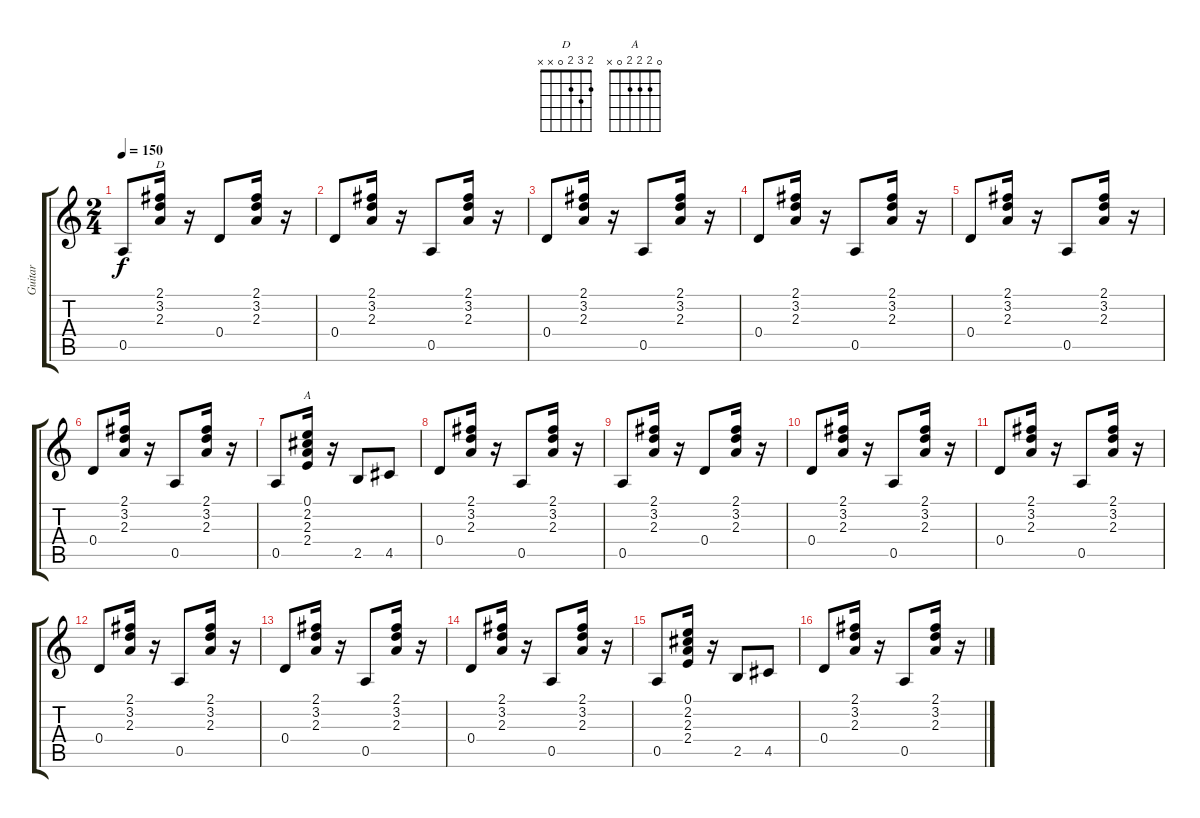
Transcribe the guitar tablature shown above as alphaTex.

\track ("Guitar" "Guitar") {instrument acousticguitarsteel}
\staff {score tabs}
\tuning (E4 B3 G3 D3 A2 E2) {hide}
\chord ("D" 2 3 2 0 x x)
\chord ("A" 0 2 2 2 0 x)
\ts (2 4)
\tempo 150
\clef g2
\ks c
0.5.8{dy f} (2.1 3.2 2.3).16{ch "D"} r.16 0.4.8 (2.1 3.2 2.3).16 r.16 |
0.4.8 (2.1 3.2 2.3).16 r.16 0.5.8 (2.1 3.2 2.3).16 r.16 |
0.4.8 (2.1 3.2 2.3).16 r.16 0.5.8 (2.1 3.2 2.3).16 r.16 |
0.4.8 (2.1 3.2 2.3).16 r.16 0.5.8 (2.1 3.2 2.3).16 r.16 |
0.4.8 (2.1 3.2 2.3).16 r.16 0.5.8 (2.1 3.2 2.3).16 r.16 |
0.4.8 (2.1 3.2 2.3).16 r.16 0.5.8 (2.1 3.2 2.3).16 r.16 |
0.5.8 (0.1 2.2 2.3 2.4).16{ch "A"} r.16 2.5.8 4.5.8 |
0.4.8 (2.1 3.2 2.3).16 r.16 0.5.8 (2.1 3.2 2.3).16 r.16 |
0.5.8 (2.1 3.2 2.3).16 r.16 0.4.8 (2.1 3.2 2.3).16 r.16 |
0.4.8 (2.1 3.2 2.3).16 r.16 0.5.8 (2.1 3.2 2.3).16 r.16 |
0.4.8 (2.1 3.2 2.3).16 r.16 0.5.8 (2.1 3.2 2.3).16 r.16 |
0.4.8 (2.1 3.2 2.3).16 r.16 0.5.8 (2.1 3.2 2.3).16 r.16 |
0.4.8 (2.1 3.2 2.3).16 r.16 0.5.8 (2.1 3.2 2.3).16 r.16 |
0.4.8 (2.1 3.2 2.3).16 r.16 0.5.8 (2.1 3.2 2.3).16 r.16 |
0.5.8 (0.1 2.2 2.3 2.4).16 r.16 2.5.8 4.5.8 |
0.4.8 (2.1 3.2 2.3).16 r.16 0.5.8 (2.1 3.2 2.3).16 r.16
